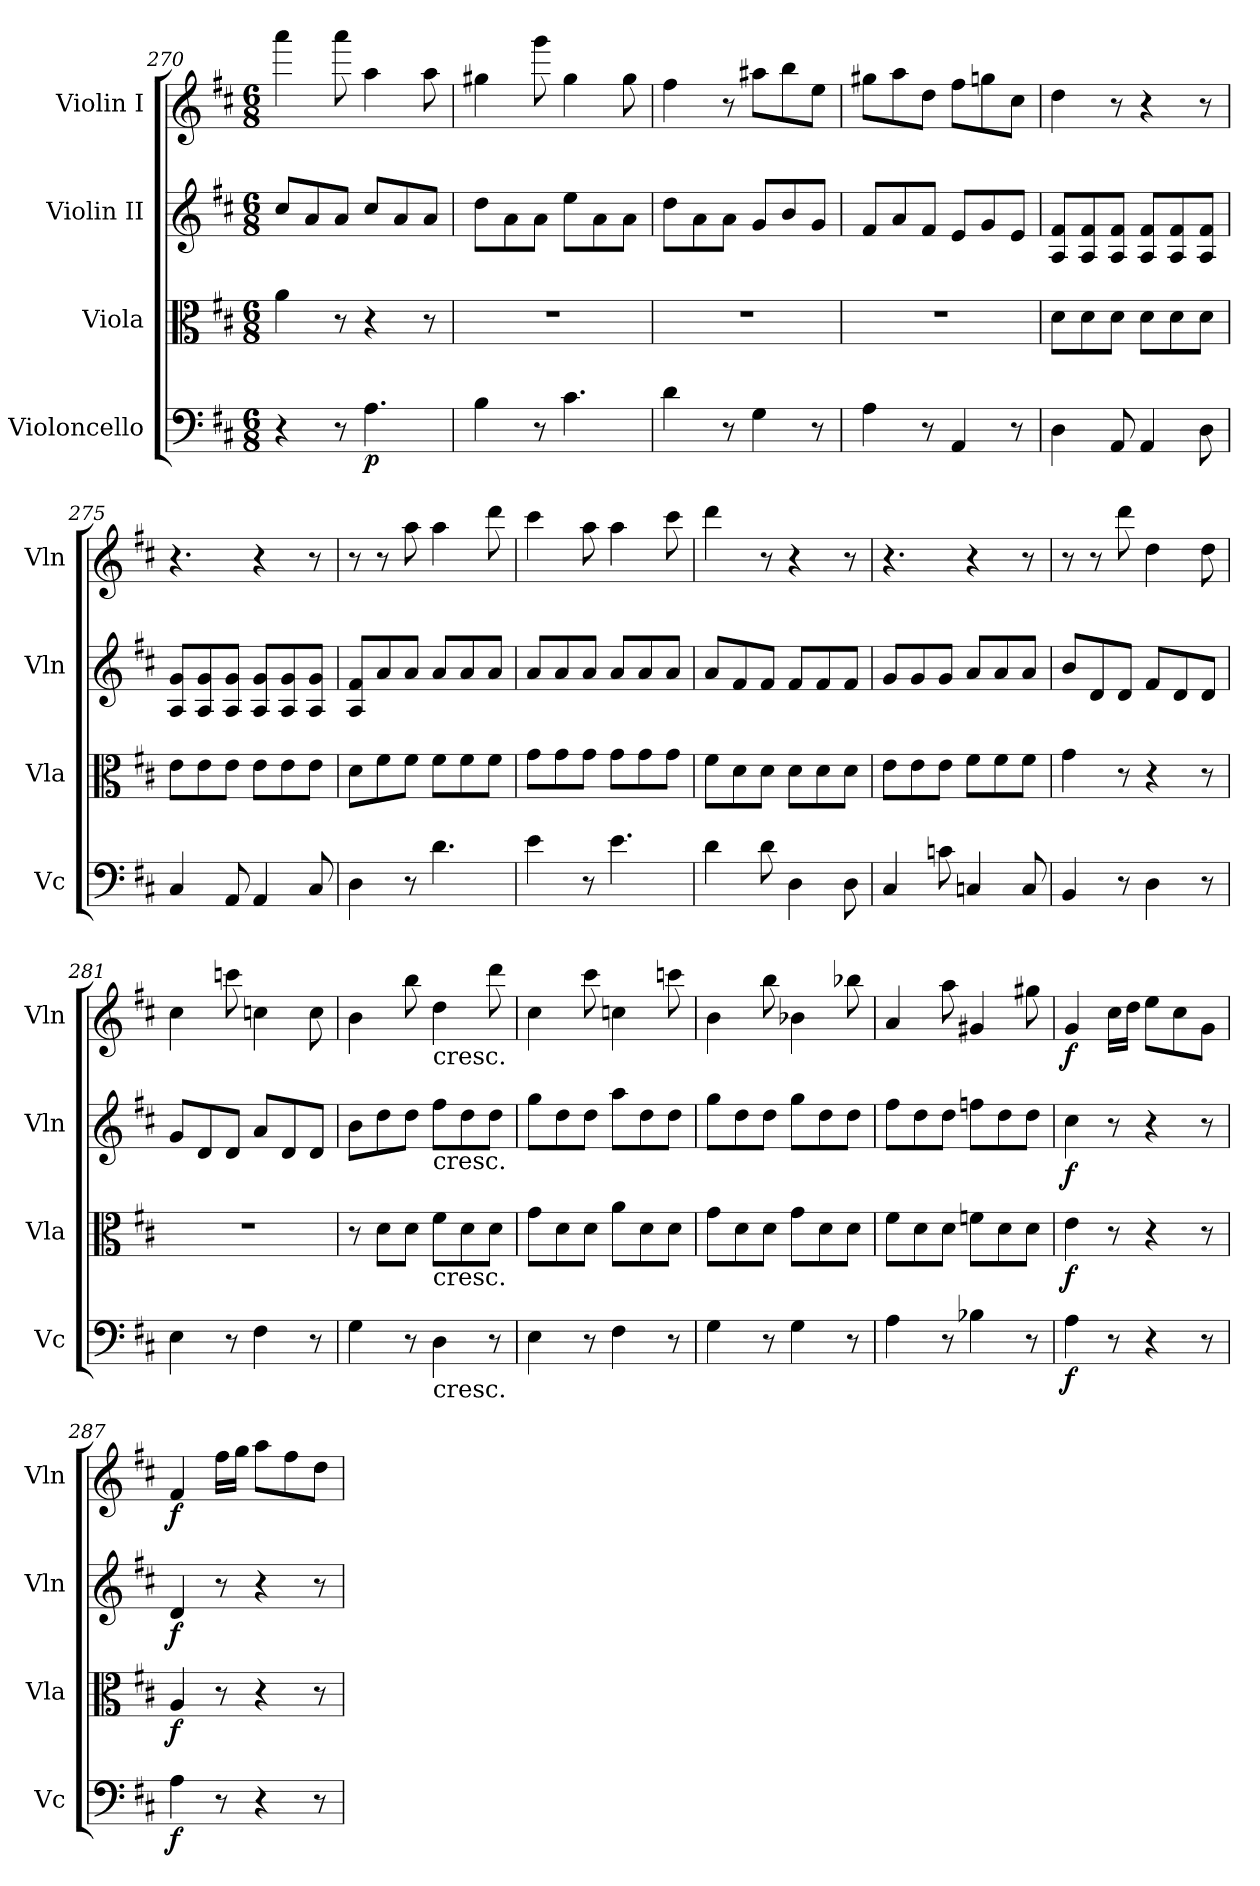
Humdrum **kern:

**kern	**dynam	**kern	**dynam	**kern	**dynam	**kern	**dynam
*part4	*part4	*part3	*part3	*part2	*part2	*part1	*part1
*staff4	*staff4	*staff3	*staff3	*staff2	*staff2	*staff1	*staff1
*I"Violoncello	*	*I"Viola	*	*I"Violin II	*	*I"Violin I	*
*I'Vc	*	*I'Vla	*	*I'Vln	*	*I'Vln	*
*clefF4	*	*clefC3	*	*clefG2	*	*clefG2	*
*k[f#c#]	*	*k[f#c#]	*	*k[f#c#]	*	*k[f#c#]	*
*M6/8	*	*M6/8	*	*M6/8	*	*M6/8	*
=270	=270	=270	=270	=270	=270	=270	=270
4r	.	4a\	.	8cc#/L	.	4aaa\	.
.	.	.	.	8a/	.	.	.
8r	.	8r	.	8a/J	.	8aaa\	.
!	!LO:DY:b	!	!	!	!	!	!
4.A\	p	4r	.	8cc#/L	.	4aa\	.
.	.	.	.	8a/	.	.	.
.	.	8r	.	8a/J	.	8aa\	.
=271	=271	=271	=271	=271	=271	=271	=271
4B\	.	2.r	.	8dd\L	.	4gg#X\	.
.	.	.	.	8a\	.	.	.
8r	.	.	.	8a\J	.	8ggg\	.
4.c#\	.	.	.	8ee\L	.	4gg#\	.
.	.	.	.	8a\	.	.	.
.	.	.	.	8a\J	.	8gg#\	.
=272	=272	=272	=272	=272	=272	=272	=272
4d\	.	2.r	.	8dd\L	.	4ff#\	.
.	.	.	.	8a\	.	.	.
8r	.	.	.	8a\J	.	8r	.
4G\	.	.	.	8g/L	.	8aa#X\L	.
.	.	.	.	8b/	.	8bb\	.
8r	.	.	.	8g/J	.	8ee\J	.
=273	=273	=273	=273	=273	=273	=273	=273
4A\	.	2.r	.	8f#/L	.	8gg#X\L	.
.	.	.	.	8a/	.	8aa\	.
8r	.	.	.	8f#/J	.	8dd\J	.
4AA/	.	.	.	8e/L	.	8ff#\L	.
.	.	.	.	8g/	.	8ggn\	.
8r	.	.	.	8e/J	.	8cc#\J	.
=274	=274	=274	=274	=274	=274	=274	=274
4D\	.	8d\L	.	8A/ 8f#/L	.	4dd\	.
.	.	8d\	.	8A/ 8f#/	.	.	.
8AA/	.	8d\J	.	8A/ 8f#/J	.	8r	.
4AA/	.	8d\L	.	8A/ 8f#/L	.	4r	.
.	.	8d\	.	8A/ 8f#/	.	.	.
8D\	.	8d\J	.	8A/ 8f#/J	.	8r	.
=275	=275	=275	=275	=275	=275	=275	=275
4C#/	.	8e\L	.	8A/ 8g/L	.	4.r	.
.	.	8e\	.	8A/ 8g/	.	.	.
8AA/	.	8e\J	.	8A/ 8g/J	.	.	.
4AA/	.	8e\L	.	8A/ 8g/L	.	4r	.
.	.	8e\	.	8A/ 8g/	.	.	.
8C#/	.	8e\J	.	8A/ 8g/J	.	8r	.
=276	=276	=276	=276	=276	=276	=276	=276
4D\	.	8d\L	.	8A/ 8f#/L	.	8r	.
.	.	8f#\	.	8a/	.	8r	.
8r	.	8f#\J	.	8a/J	.	8aa\	.
4.d\	.	8f#\L	.	8a/L	.	4aa\	.
.	.	8f#\	.	8a/	.	.	.
.	.	8f#\J	.	8a/J	.	8ddd\	.
=277	=277	=277	=277	=277	=277	=277	=277
4e\	.	8g\L	.	8a/L	.	4ccc#\	.
.	.	8g\	.	8a/	.	.	.
8r	.	8g\J	.	8a/J	.	8aa\	.
4.e\	.	8g\L	.	8a/L	.	4aa\	.
.	.	8g\	.	8a/	.	.	.
.	.	8g\J	.	8a/J	.	8ccc#\	.
=278	=278	=278	=278	=278	=278	=278	=278
4d\	.	8f#\L	.	8a/L	.	4ddd\	.
.	.	8d\	.	8f#/	.	.	.
8d\	.	8d\J	.	8f#/J	.	8r	.
4D\	.	8d\L	.	8f#/L	.	4r	.
.	.	8d\	.	8f#/	.	.	.
8D\	.	8d\J	.	8f#/J	.	8r	.
=279	=279	=279	=279	=279	=279	=279	=279
4C#/	.	8e\L	.	8g/L	.	4.r	.
.	.	8e\	.	8g/	.	.	.
8cn\	.	8e\J	.	8g/J	.	.	.
4Cn/	.	8f#\L	.	8a/L	.	4r	.
.	.	8f#\	.	8a/	.	.	.
8C/	.	8f#\J	.	8a/J	.	8r	.
=280	=280	=280	=280	=280	=280	=280	=280
4BB/	.	4g\	.	8b/L	.	8r	.
.	.	.	.	8d/	.	8r	.
8r	.	8r	.	8d/J	.	8ddd\	.
4D\	.	4r	.	8f#/L	.	4dd\	.
.	.	.	.	8d/	.	.	.
8r	.	8r	.	8d/J	.	8dd\	.
=281	=281	=281	=281	=281	=281	=281	=281
4E\	.	2.r	.	8g/L	.	4cc#\	.
.	.	.	.	8d/	.	.	.
8r	.	.	.	8d/J	.	8cccn\	.
4F#\	.	.	.	8a/L	.	4ccn\	.
.	.	.	.	8d/	.	.	.
8r	.	.	.	8d/J	.	8cc\	.
=282	=282	=282	=282	=282	=282	=282	=282
4G\	.	8r	.	8b\L	.	4b\	.
.	.	8d\L	.	8dd\	.	.	.
8r	.	8d\J	.	8dd\J	.	8bb\	.
!	!	!	!	!	!	!LO:TX:b:t=cresc.	!
!	!	!	!	!LO:TX:b:t=cresc.	!	!	!
!	!	!LO:TX:b:t=cresc.	!	!	!	!	!
!LO:TX:b:t=cresc.	!	!	!	!	!	!	!
4D\	.	8f#\L	.	8ff#\L	.	4dd\	.
.	.	8d\	.	8dd\	.	.	.
8r	.	8d\J	.	8dd\J	.	8ddd\	.
=283	=283	=283	=283	=283	=283	=283	=283
4E\	.	8g\L	.	8gg\L	.	4cc#\	.
.	.	8d\	.	8dd\	.	.	.
8r	.	8d\J	.	8dd\J	.	8ccc#\	.
4F#\	.	8a\L	.	8aa\L	.	4ccn\	.
.	.	8d\	.	8dd\	.	.	.
8r	.	8d\J	.	8dd\J	.	8cccn\	.
=284	=284	=284	=284	=284	=284	=284	=284
4G\	.	8g\L	.	8gg\L	.	4b\	.
.	.	8d\	.	8dd\	.	.	.
8r	.	8d\J	.	8dd\J	.	8bb\	.
4G\	.	8g\L	.	8gg\L	.	4b-X\	.
.	.	8d\	.	8dd\	.	.	.
8r	.	8d\J	.	8dd\J	.	8bb-X\	.
=285	=285	=285	=285	=285	=285	=285	=285
4A\	.	8f#\L	.	8ff#\L	.	4a/	.
.	.	8d\	.	8dd\	.	.	.
8r	.	8d\J	.	8dd\J	.	8aa\	.
4B-X\	.	8fn\L	.	8ffn\L	.	4g#X/	.
.	.	8d\	.	8dd\	.	.	.
8r	.	8d\J	.	8dd\J	.	8gg#X\	.
=286	=286	=286	=286	=286	=286	=286	=286
!	!LO:DY:b	!	!LO:DY:b	!	!LO:DY:b	!	!LO:DY:b
4A\	f	4e\	f	4cc#\	f	4g/	f
8r	.	8r	.	8r	.	16cc#\LL	.
.	.	.	.	.	.	16dd\JJ	.
4r	.	4r	.	4r	.	8ee\L	.
.	.	.	.	.	.	8cc#\	.
8r	.	8r	.	8r	.	8g\J	.
=287	=287	=287	=287	=287	=287	=287	=287
!	!LO:DY:b	!	!LO:DY:b	!	!LO:DY:b	!	!LO:DY:b
4A\	f	4A/	f	4d/	f	4f#/	f
8r	.	8r	.	8r	.	16ff#\LL	.
.	.	.	.	.	.	16gg\JJ	.
4r	.	4r	.	4r	.	8aa\L	.
.	.	.	.	.	.	8ff#\	.
8r	.	8r	.	8r	.	8dd\J	.
=	=	=	=	=	=	=	=
*-	*-	*-	*-	*-	*-	*-	*-
